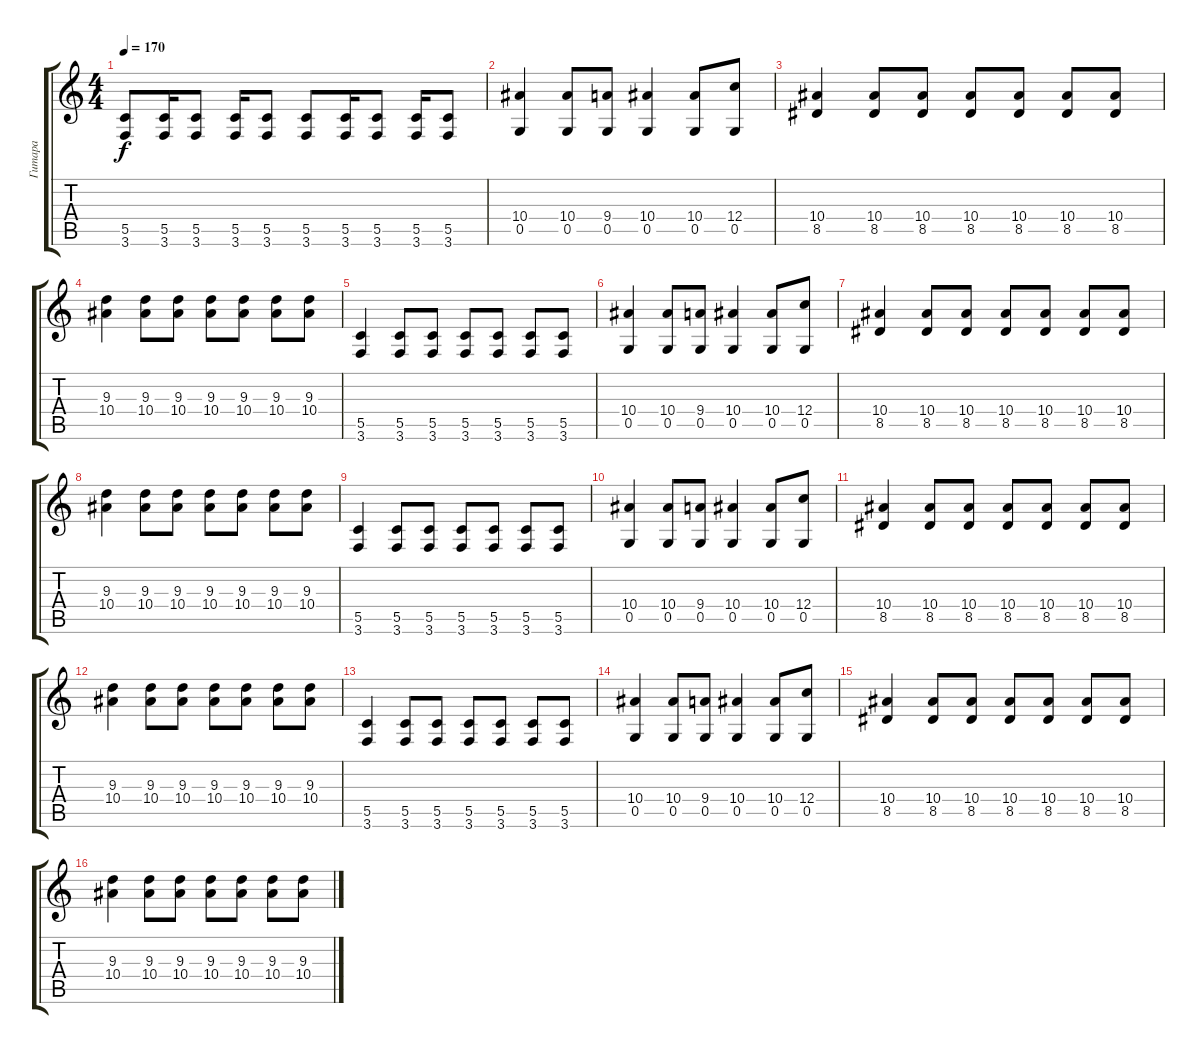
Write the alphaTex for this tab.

\track ("Гитара" "Гитара") {instrument overdrivenguitar}
\staff {score tabs}
\tuning (D4 A3 F3 C3 G2 D2) {hide}
\ts (4 4)
\tempo 170
\clef g2
\ks c
(5.5 3.6).8{dy f} (5.5 3.6).16 (5.5 3.6).8 (5.5 3.6).16 (5.5 3.6).8 (5.5 3.6).8 (5.5 3.6).16 (5.5 3.6).8 (5.5 3.6).16 (5.5 3.6).8 |
(10.4 0.5).4 (10.4 0.5).8 (9.4 0.5).8 (10.4 0.5).4 (10.4 0.5).8 (12.4 0.5).8 |
(10.4 8.5).4 (10.4 8.5).8 (10.4 8.5).8 (10.4 8.5).8 (10.4 8.5).8 (10.4 8.5).8 (10.4 8.5).8 |
(9.3 10.4).4 (9.3 10.4).8 (9.3 10.4).8 (9.3 10.4).8 (9.3 10.4).8 (9.3 10.4).8 (9.3 10.4).8 |
(5.5 3.6).4 (5.5 3.6).8 (5.5 3.6).8 (5.5 3.6).8 (5.5 3.6).8 (5.5 3.6).8 (5.5 3.6).8 |
(10.4 0.5).4 (10.4 0.5).8 (9.4 0.5).8 (10.4 0.5).4 (10.4 0.5).8 (12.4 0.5).8 |
(10.4 8.5).4 (10.4 8.5).8 (10.4 8.5).8 (10.4 8.5).8 (10.4 8.5).8 (10.4 8.5).8 (10.4 8.5).8 |
(9.3 10.4).4 (9.3 10.4).8 (9.3 10.4).8 (9.3 10.4).8 (9.3 10.4).8 (9.3 10.4).8 (9.3 10.4).8 |
(5.5 3.6).4 (5.5 3.6).8 (5.5 3.6).8 (5.5 3.6).8 (5.5 3.6).8 (5.5 3.6).8 (5.5 3.6).8 |
(10.4 0.5).4 (10.4 0.5).8 (9.4 0.5).8 (10.4 0.5).4 (10.4 0.5).8 (12.4 0.5).8 |
(10.4 8.5).4 (10.4 8.5).8 (10.4 8.5).8 (10.4 8.5).8 (10.4 8.5).8 (10.4 8.5).8 (10.4 8.5).8 |
(9.3 10.4).4 (9.3 10.4).8 (9.3 10.4).8 (9.3 10.4).8 (9.3 10.4).8 (9.3 10.4).8 (9.3 10.4).8 |
(5.5 3.6).4 (5.5 3.6).8 (5.5 3.6).8 (5.5 3.6).8 (5.5 3.6).8 (5.5 3.6).8 (5.5 3.6).8 |
(10.4 0.5).4 (10.4 0.5).8 (9.4 0.5).8 (10.4 0.5).4 (10.4 0.5).8 (12.4 0.5).8 |
(10.4 8.5).4 (10.4 8.5).8 (10.4 8.5).8 (10.4 8.5).8 (10.4 8.5).8 (10.4 8.5).8 (10.4 8.5).8 |
(9.3 10.4).4 (9.3 10.4).8 (9.3 10.4).8 (9.3 10.4).8 (9.3 10.4).8 (9.3 10.4).8 (9.3 10.4).8
